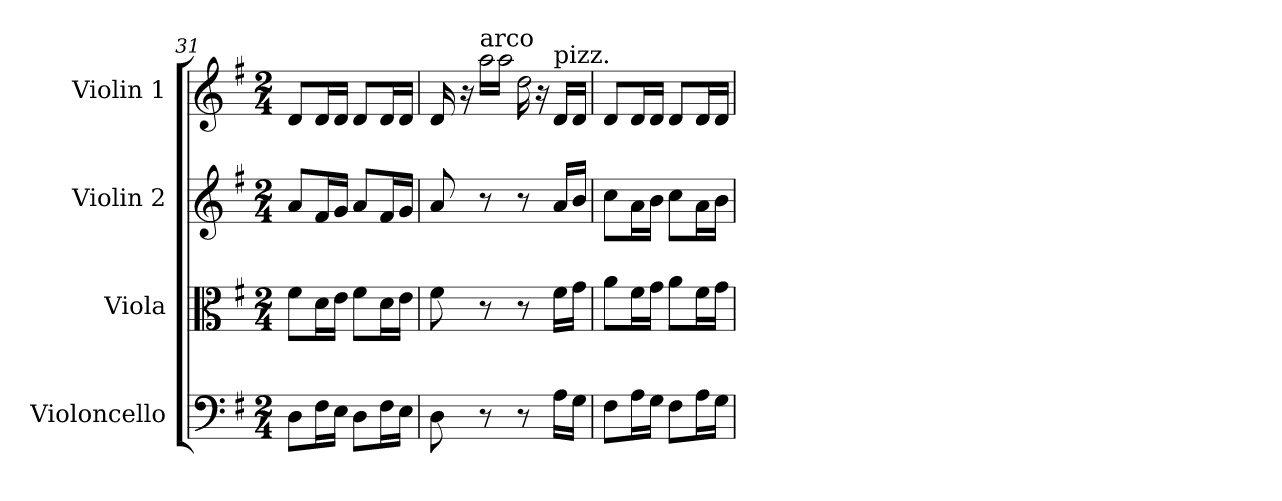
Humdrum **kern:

**kern	**kern	**kern	**kern
*part4	*part3	*part2	*part1
*staff4	*staff3	*staff2	*staff1
*I"Violoncello	*I"Viola	*I"Violin 2	*I"Violin 1
*I'Vc	*I'Vla	*I'Vln	*I'Vln
!!LO:LB:g=z
*clefF4	*clefC3	*clefG2	*clefG2
*k[f#]	*k[f#]	*k[f#]	*k[f#]
*M2/4	*M2/4	*M2/4	*M2/4
=31	=31	=31	=31
8D\L	8f#\L	8a/L	8d/L
16F#\L	16d\L	16f#/L	16d/L
16E\JJ	16e\JJ	16g/JJ	16d/JJ
8D\L	8f#\L	8a/L	8d/L
16F#\L	16d\L	16f#/L	16d/L
16E\JJ	16e\JJ	16g/JJ	16d/JJ
=32	=32	=32	=32
8D\	8f#\	8a/	16d/
.	.	.	16r
!	!	!	!LO:TX:a:t=arco
!	!	!	!LO:N:head=open
8r	8r	8r	16aa\LL
!	!	!	!LO:N:head=open
.	.	.	16aa\JJ
!	!	!	!LO:N:head=open
8r	8r	8r	16dd\
.	.	.	16r
!	!	!	!LO:TX:a:t=pizz.
16A\LL	16f#\LL	16a/LL	16d/LL
16G\JJ	16g\JJ	16b/JJ	16d/JJ
=33	=33	=33	=33
8F#\L	8a\L	8cc\L	8d/L
16A\L	16f#\L	16a\L	16d/L
16G\JJ	16g\JJ	16b\JJ	16d/JJ
8F#\L	8a\L	8cc\L	8d/L
16A\L	16f#\L	16a\L	16d/L
16G\JJ	16g\JJ	16b\JJ	16d/JJ
=	=	=	=
*-	*-	*-	*-
